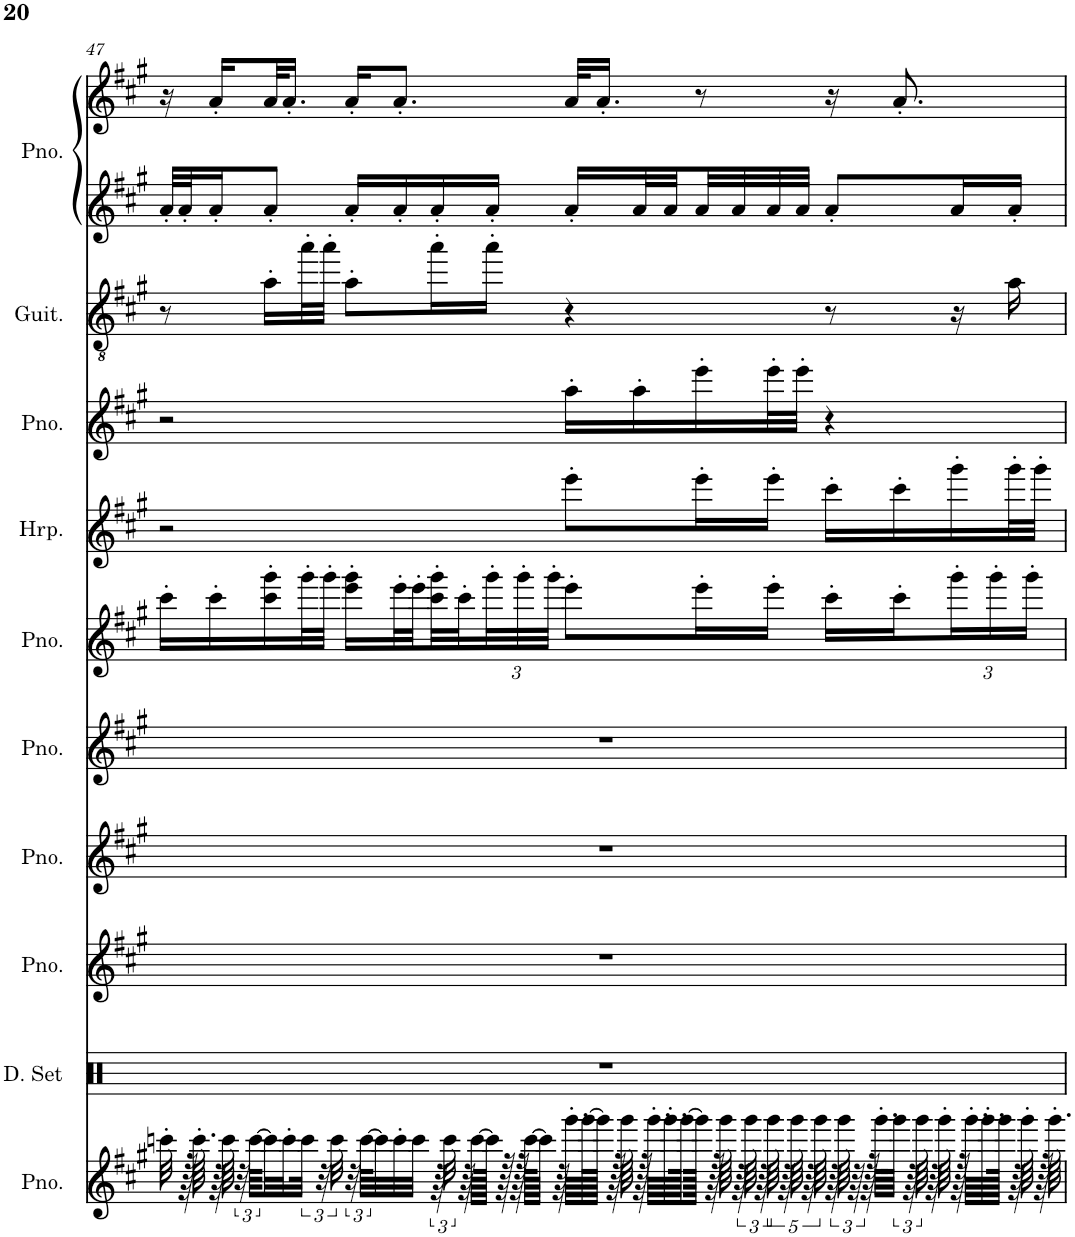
**kern	**kern	**kern	**kern	**kern	**kern	**kern	**kern	**kern	**kern	**kern
*part10	*part9	*part8	*part7	*part6	*part5	*part4	*part3	*part2	*part1	*part1
*staff11	*staff10	*staff9	*staff8	*staff7	*staff6	*staff5	*staff4	*staff3	*staff2	*staff1
*I"Piano	*I"Drumset	*I"Piano	*I"Piano	*I"Piano	*I"Piano	*I"Harp	*I"Piano	*I"Classical Guitar	*I"Piano	*
*I'Pno.	*I'D. Set	*I'Pno.	*I'Pno.	*I'Pno.	*I'Pno.	*I'Hrp.	*I'Pno.	*I'Guit.	*I'Pno.	*
!!LO:PB:g=z
*clefG2	*clefX	*clefG2	*clefG2	*clefG2	*clefG2	*clefG2	*clefG2	*clefGv2	*clefG2	*clefG2
*k[f#c#g#]	*k[]	*k[f#c#g#]	*k[f#c#g#]	*k[f#c#g#]	*k[f#c#g#]	*k[f#c#g#]	*k[f#c#g#]	*k[f#c#g#]	*k[f#c#g#]	*k[f#c#g#]
*M4/4	*M4/4	*M4/4	*M4/4	*M4/4	*M4/4	*M4/4	*M4/4	*M4/4	*M4/4	*M4/4
=47	=47	=47	=47	=47	=47	=47	=47	=47	=47	=47
32cccn'\	1r	1r	1r	1r	16ccc#'\LL	2r	2r	8r	32a'/LLL	16r
128r	.	.	.	.	.	.	.	.	32a'/J	.
64.ccc'\	.	.	.	.	.	.	.	.	.	.
64r	.	.	.	.	16ccc#'\	.	.	.	16a'/J	16a'/LL
64ccc\	.	.	.	.	.	.	.	.	.	.
48r	.	.	.	.	.	.	.	.	.	.
[96ccc\KLLL	.	.	.	.	.	.	.	.	.	.
32ccc\]	.	.	.	.	16ccc#\' 16ggg#\'	.	.	16a'\LL	8a'/J	32a/K
32ccc'\	.	.	.	.	.	.	.	.	.	16.a'/JJ
48ccc\JJJ	.	.	.	.	32ggg#'\L	.	.	32aa'\L	.	.
48r	.	.	.	.	.	.	.	.	.	.
.	.	.	.	.	32ggg#'\JJJ	.	.	32aa'\JJJ	.	.
48ccc\	.	.	.	.	.	.	.	.	.	.
48r	.	.	.	.	16eee\' 16ggg#\'LL	.	.	8a'\L	16a'/LL	16a'/KL
[96ccc\KLLL	.	.	.	.	.	.	.	.	.	.
32ccc\]	.	.	.	.	.	.	.	.	.	.
32ccc'\	.	.	.	.	32eee'\L	.	.	.	16a'/	8.a'/J
32ccc\JJJ	.	.	.	.	32eee'\	.	.	.	.	.
96r	.	.	.	.	32ccc#\' 32ggg#\'	.	.	16aa'\L	16a'/	.
48ccc\	.	.	.	.	.	.	.	.	.	.
64r	.	.	.	.	32ccc#'\	.	.	.	.	.
[64ccc\LLLL	.	.	.	.	.	.	.	.	.	.
*	*	*	*	*	*Xbrackettup	*	*	*	*	*
128ccc\JJJJk]	.	.	.	.	48ggg#'\	.	.	16aa'\JJ	16a'/JJ	.
128r	.	.	.	.	.	.	.	.	.	.
128r	.	.	.	.	.	.	.	.	.	.
.	.	.	.	.	48ggg#'\	.	.	.	.	.
[128ccc\KLLLL	.	.	.	.	.	.	.	.	.	.
64ccc\JJJJ]	.	.	.	.	.	.	.	.	.	.
.	.	.	.	.	48ggg#'\JJJ	.	.	.	.	.
64r	.	.	.	.	.	.	.	.	.	.
64.ggg#'\LLLL	.	.	.	.	8eee'\L	8eee'\L	16aa'\LL	4r	16a'/LL	32a/KLL
[128ggg#\L	.	.	.	.	.	.	.	.	.	.
128ggg#\JJJJJ]	.	.	.	.	.	.	.	.	.	16.a'/JJ
128r	.	.	.	.	.	.	.	.	.	.
64ggg#\	.	.	.	.	.	.	.	.	.	.
128r	.	.	.	.	.	.	16aa'\	.	32a/L	.
64.ggg#'\LLLL	.	.	.	.	.	.	.	.	.	.
64.ggg#'\	.	.	.	.	.	.	.	.	32a/	.
[128ggg#\L	.	.	.	.	.	.	.	.	.	.
128ggg#\JJJJJ]	.	.	.	.	16eee'\L	16eee'\L	16eee'\	.	32a/	8r
128r	.	.	.	.	.	.	.	.	.	.
64ggg#\	.	.	.	.	.	.	.	.	.	.
96r	.	.	.	.	.	.	.	.	32a/	.
96ggg#\	.	.	.	.	.	.	.	.	.	.
96r	.	.	.	.	.	.	.	.	.	.
80ggg#\	.	.	.	.	16eee'\JJ	16eee'\JJ	32eee'\L	.	32a/	.
80r	.	.	.	.	.	.	.	.	.	.
80ggg#\	.	.	.	.	.	.	.	.	.	.
.	.	.	.	.	.	.	32eee'\JJJ	.	32a/JJJ	.
80r	.	.	.	.	.	.	.	.	.	.
80ggg#\	.	.	.	.	.	.	.	.	.	.
96r	.	.	.	.	16ccc#'\LL	16ccc#'\LL	4r	8r	8a'/L	16r
96ggg#\	.	.	.	.	.	.	.	.	.	.
96r	.	.	.	.	.	.	.	.	.	.
128r	.	.	.	.	.	.	.	.	.	.
64.ggg#'\LLLL	.	.	.	.	.	.	.	.	.	.
96ggg#\JJJJ	.	.	.	.	16ccc#'\	16ccc#'\	.	.	.	8.a'/
96r	.	.	.	.	.	.	.	.	.	.
96ggg#\	.	.	.	.	.	.	.	.	.	.
64r	.	.	.	.	.	.	.	.	.	.
64ggg#'\	.	.	.	.	.	.	.	.	.	.
128r	.	.	.	.	24ggg#'\	16ggg#'\	.	16r	16a/L	.
64.ggg#'\LLLL	.	.	.	.	.	.	.	.	.	.
64.ggg#'\	.	.	.	.	.	.	.	.	.	.
.	.	.	.	.	24ggg#'\	.	.	.	.	.
128ggg#\JJJJk	.	.	.	.	.	.	.	.	.	.
64r	.	.	.	.	.	32ggg#'\L	.	16a\	16a'/JJ	.
64ggg#'\	.	.	.	.	.	.	.	.	.	.
.	.	.	.	.	24ggg#'\JJ	.	.	.	.	.
128r	.	.	.	.	.	32ggg#'\JJJ	.	.	.	.
64.ggg#'\	.	.	.	.	.	.	.	.	.	.
=	=	=	=	=	=	=	=	=	=	=
*-	*-	*-	*-	*-	*-	*-	*-	*-	*-	*-
